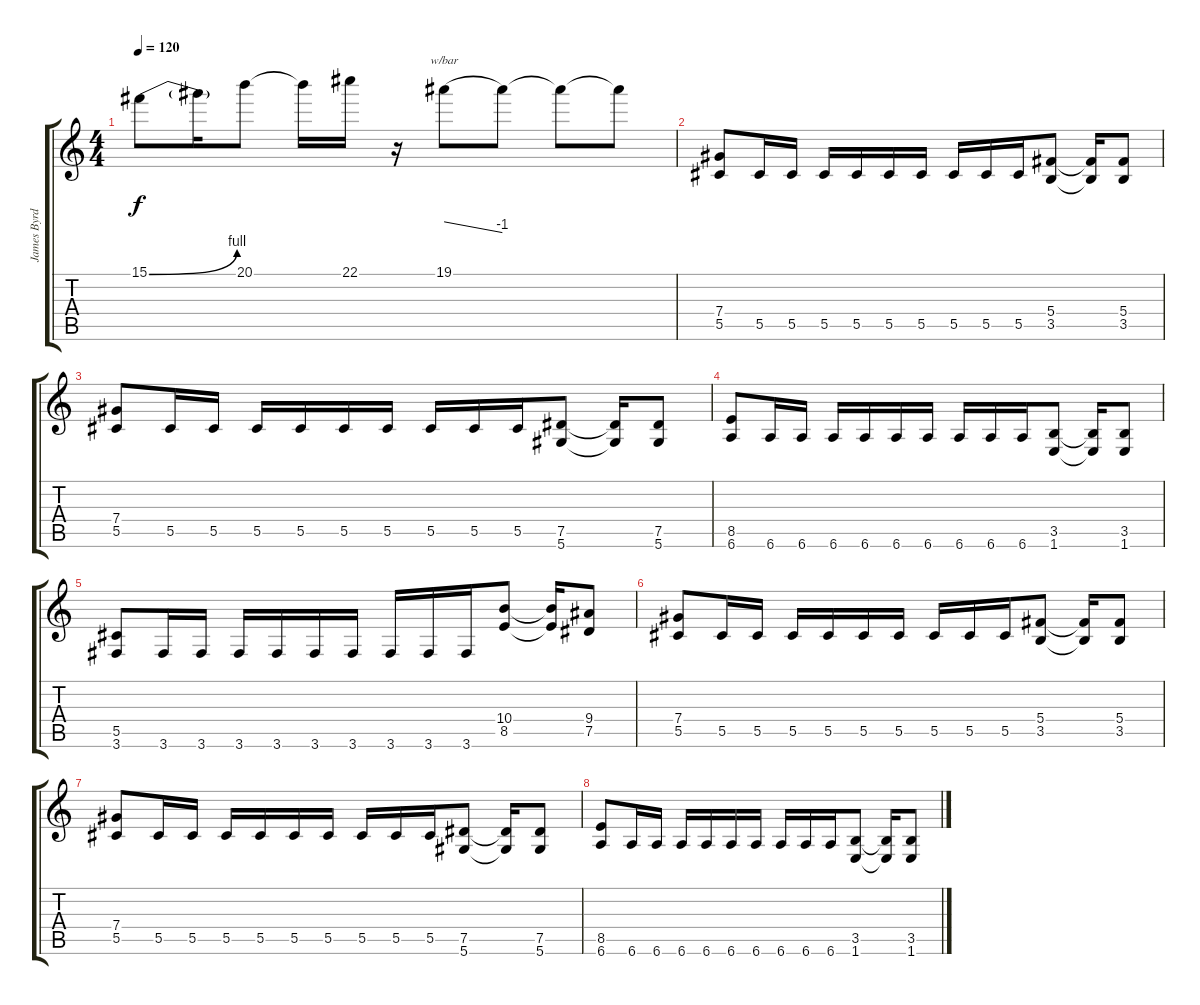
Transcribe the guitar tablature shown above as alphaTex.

\track ("James Byrd" "James Byrd") {instrument overdrivenguitar}
\staff {score tabs}
\tuning (Eb4 Bb3 Gb3 Db3 Ab2 Eb2) {hide}
\ts (4 4)
\tempo 120
\clef g2
\ks c
15.1{be (bend 0 0 60 4)}.8{dy f} 15.1{t}.16 20.1.8 20.1{t}.16 22.1.16 r.16 19.1.8{tbe (dive default 0 0 60 -4)} 19.1{t}.8 19.1{t}.8 19.1{t}.8 |
(7.4 5.5).8{volume 13} 5.5.16 5.5.16 5.5.16 5.5.16 5.5.16 5.5.16 5.5.16 5.5.16 5.5.16 (5.4 3.5).8 (5.4{t} 3.5{t}).16 (5.4 3.5).8 |
(7.4 5.5).8 5.5.16 5.5.16 5.5.16 5.5.16 5.5.16 5.5.16 5.5.16 5.5.16 5.5.16 (7.5 5.6).8 (7.5{t} 5.6{t}).16 (7.5 5.6).8 |
(8.5 6.6).8 6.6.16 6.6.16 6.6.16 6.6.16 6.6.16 6.6.16 6.6.16 6.6.16 6.6.16 (3.5 1.6).8 (3.5{t} 1.6{t}).16 (3.5 1.6).8 |
(5.5 3.6).8 3.6.16 3.6.16 3.6.16 3.6.16 3.6.16 3.6.16 3.6.16 3.6.16 3.6.16 (10.4 8.5).8 (10.4{t} 8.5{t}).16 (9.4 7.5).8 |
(7.4 5.5).8 5.5.16 5.5.16 5.5.16 5.5.16 5.5.16 5.5.16 5.5.16 5.5.16 5.5.16 (5.4 3.5).8 (5.4{t} 3.5{t}).16 (5.4 3.5).8 |
(7.4 5.5).8 5.5.16 5.5.16 5.5.16 5.5.16 5.5.16 5.5.16 5.5.16 5.5.16 5.5.16 (7.5 5.6).8 (7.5{t} 5.6{t}).16 (7.5 5.6).8 |
(8.5 6.6).8 6.6.16 6.6.16 6.6.16 6.6.16 6.6.16 6.6.16 6.6.16 6.6.16 6.6.16 (3.5 1.6).8 (3.5{t} 1.6{t}).16 (3.5 1.6).8
